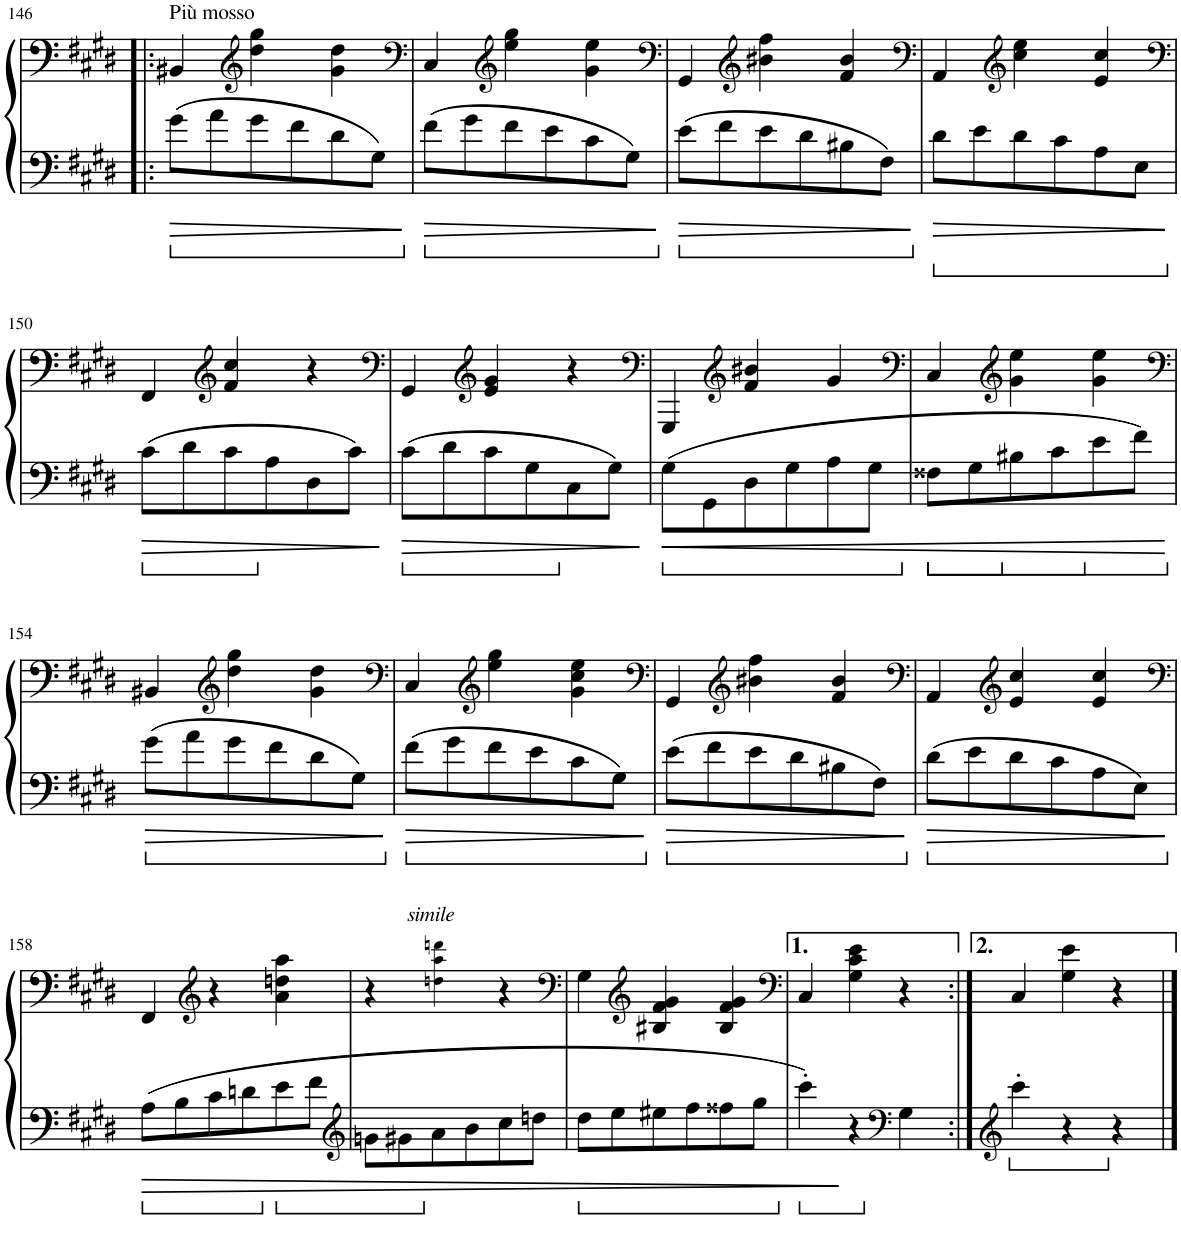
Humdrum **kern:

**kern	**kern
*part1	*part1
*staff2	*staff1
*I"Piano	*
*I'Pno.	*
!!LO:PB:g=z
*clefF4	*clefF4
*k[f#c#g#d#]	*k[f#c#g#d#]
*M3/4	*M3/4
=146!|:	=146!|:
!	!LO:TX:a:t=Più mosso
8g#\L	4BB#X/
8a\	.
*	*clefG2
8g#\	4dd#\ 4gg#\
8f#\	.
8d#\	4g#\ 4dd#\
8G#\J	.
=147	=147
*	*clefF4
8f#\L	4C#/
8g#\	.
*	*clefG2
8f#\	4ee\ 4gg#\
8e\	.
8c#\	4g#\ 4ee\
8G#\J	.
=148	=148
*	*clefF4
8e\L	4GG#/
8f#\	.
*	*clefG2
8e\	4b#X\ 4ff#\
8d#\	.
8B#X\	4f#/ 4b#/
8F#\J	.
=149	=149
*	*clefF4
8d#\L	4AA/
8e\	.
*	*clefG2
8d#\	4cc#\ 4ee\
8c#\	.
8A\	4e/ 4cc#/
8E\J	.
!!LO:LB:g=z
=150	=150
*	*clefF4
8c#\L	4FF#/
8d#\	.
*	*clefG2
8c#\	4f#/ 4cc#/
8A\	.
8D#\	4r
8c#\J	.
=151	=151
*	*clefF4
8c#\L	4GG#/
8d#\	.
*	*clefG2
8c#\	4e/ 4g#/
8G#\	.
8C#\	4r
8G#\J	.
=152	=152
*	*clefF4
8G#\L	4GGG#/
8GG#\	.
*	*clefG2
8D#\	4f#/ 4b#X/
8G#\	.
8A\	4g#/
8G#\J	.
=153	=153
*	*clefF4
8F##X\L	4C#/
8G#\	.
*	*clefG2
8B#X\	4g#\ 4ee\
8c#\	.
8e\	4g#\ 4ee\
8f#\J	.
!!LO:LB:g=z
=154	=154
*	*clefF4
8g#\L	4BB#X/
8a\	.
*	*clefG2
8g#\	4dd#\ 4gg#\
8f#\	.
8d#\	4g#\ 4dd#\
8G#\J	.
=155	=155
*	*clefF4
8f#\L	4C#/
8g#\	.
*	*clefG2
8f#\	4ee\ 4gg#\
8e\	.
8c#\	4g#\ 4cc#\ 4ee\
8G#\J	.
=156	=156
*	*clefF4
8e\L	4GG#/
8f#\	.
*	*clefG2
8e\	4b#X\ 4ff#\
8d#\	.
8B#X\	4f#/ 4b#/
8F#\J	.
=157	=157
*	*clefF4
8d#\L	4AA/
8e\	.
*	*clefG2
8d#\	4e/ 4cc#/
8c#\	.
8A\	4e/ 4cc#/
8E\J	.
!!LO:LB:g=z
=158	=158
*	*clefF4
8A\L	4FF#/
8B\	.
*	*clefG2
8c#\	4r
8dn\	.
8e\	4a\ 4ddn\ 4aa\
8f#\J	.
=159	=159
*clefG2	*
8gn\L	4r
8g#X\	.
!	!LO:TX:a:i:t=simile
8a\	4ddn!\ 4aa!\ 4dddn!\
8b\	.
8cc#\	4r
8ddn\J	.
=160	=160
*	*clefF4
8dd#\L	4G#\
8ee\	.
*	*clefG2
8ee#X\	4B#X/ 4f#/ 4g#/
8ff#\	.
8ff##X\	4B#/ 4f#/ 4g#/
8gg#\J	.
=161	=161
*	*clefF4
4ccc#'\	4C#/
4r	4G#\ 4c#\ 4e\
*clefF4	*
4G#\	4r
=162:|!	=162:|!
*clefG2	*
4ccc#'\	4C#/
4r	4G#\ 4e\
4r	4r
==	==
*-	*-
